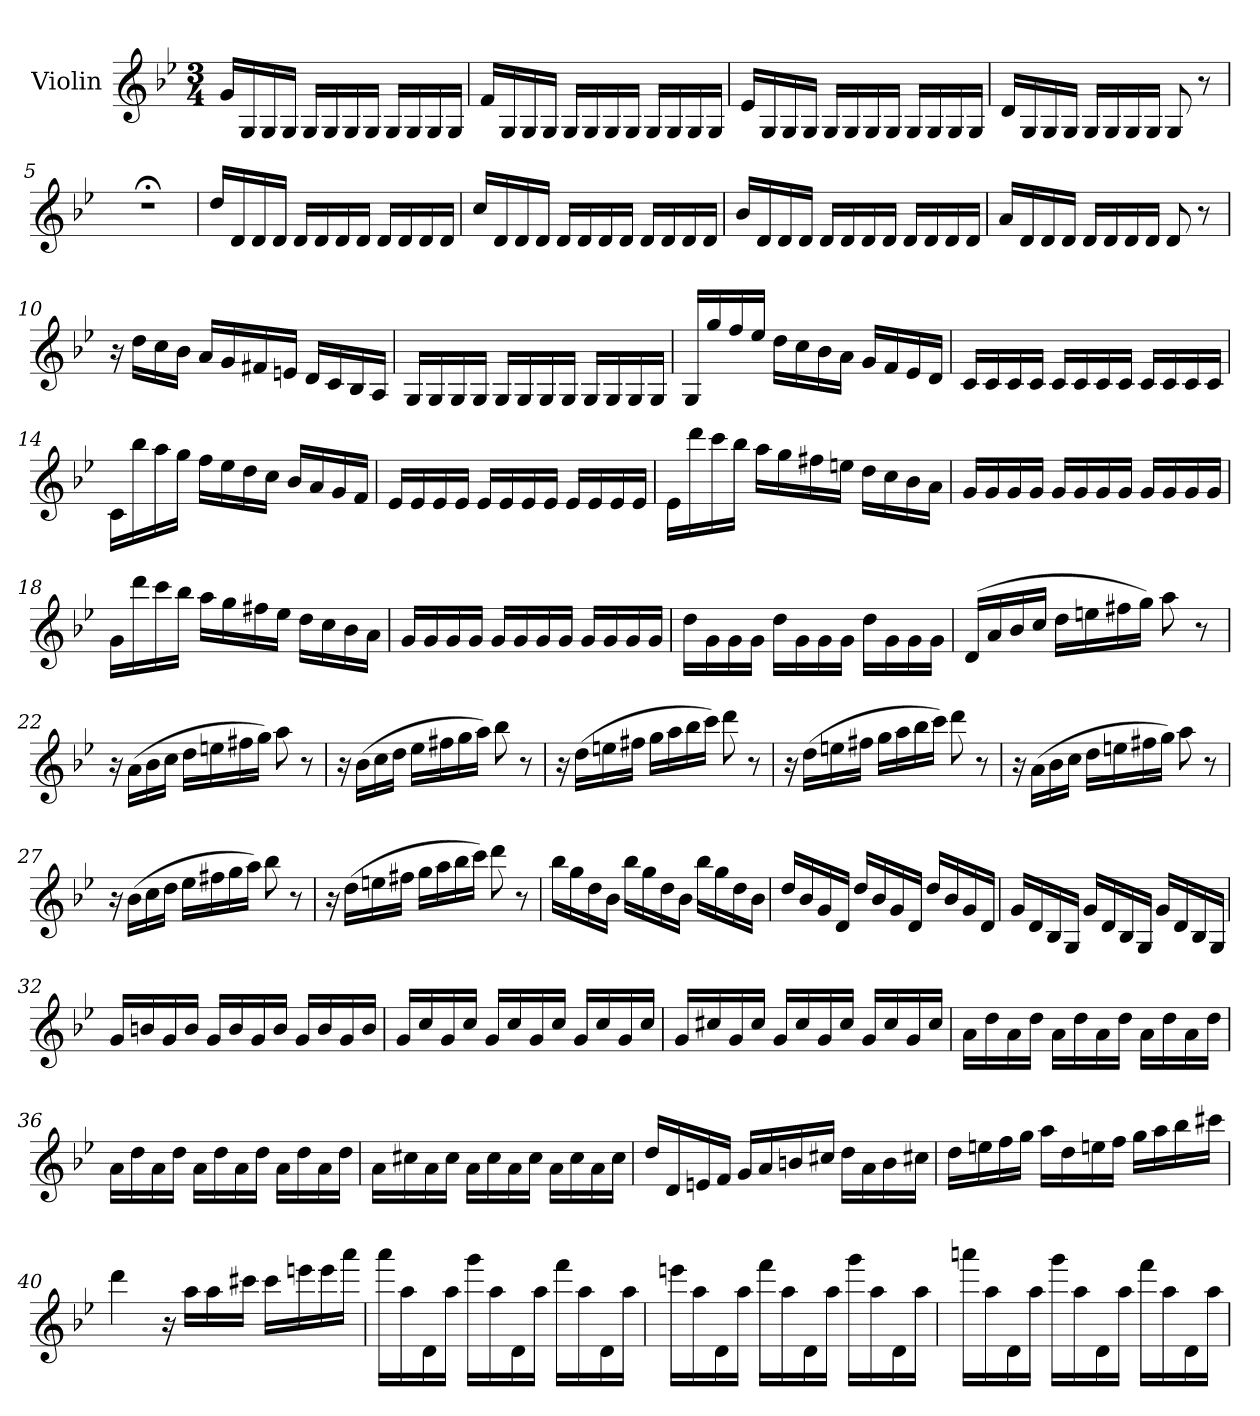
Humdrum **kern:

**kern
*part1
*staff1
*I"Violin
*I'Vln.
*clefG2
*k[b-e-]
*M3/4
=1
16g/LL
16G/
16G/
16G/JJ
16G/LL
16G/
16G/
16G/JJ
16G/LL
16G/
16G/
16G/JJ
=2
16f/LL
16G/
16G/
16G/JJ
16G/LL
16G/
16G/
16G/JJ
16G/LL
16G/
16G/
16G/JJ
!!LO:LB:g=z
=3
16e-/LL
16G/
16G/
16G/JJ
16G/LL
16G/
16G/
16G/JJ
16G/LL
16G/
16G/
16G/JJ
=4
16d/LL
16G/
16G/
16G/JJ
16G/LL
16G/
16G/
16G/JJ
8G/
8r
=5
2.r;<
=6
16dd/LL
16d/
16d/
16d/JJ
16d/LL
16d/
16d/
16d/JJ
16d/LL
16d/
16d/
16d/JJ
!!LO:LB:g=z
=7
16cc/LL
16d/
16d/
16d/JJ
16d/LL
16d/
16d/
16d/JJ
16d/LL
16d/
16d/
16d/JJ
=8
16b-/LL
16d/
16d/
16d/JJ
16d/LL
16d/
16d/
16d/JJ
16d/LL
16d/
16d/
16d/JJ
=9
16a/LL
16d/
16d/
16d/JJ
16d/LL
16d/
16d/
16d/JJ
8d/
8r
!!LO:LB:g=z
=10
16r
16dd\LL
16cc\
16b-\JJ
16a/LL
16g/
16f#X/
16en/JJ
16d/LL
16c/
16B-/
16A/JJ
=11
16G/LL
16G/
16G/
16G/JJ
16G/LL
16G/
16G/
16G/JJ
16G/LL
16G/
16G/
16G/JJ
=12
16G/LL
16gg/
16ff/
16ee-/JJ
16dd\LL
16cc\
16b-\
16a\JJ
16g/LL
16f/
16e-/
16d/JJ
!!LO:LB:g=z
=13
16c/LL
16c/
16c/
16c/JJ
16c/LL
16c/
16c/
16c/JJ
16c/LL
16c/
16c/
16c/JJ
=14
16c\LL
16bb-\
16aa\
16gg\JJ
16ff\LL
16ee-\
16dd\
16cc\JJ
16b-/LL
16a/
16g/
16f/JJ
=15
16e-/LL
16e-/
16e-/
16e-/JJ
16e-/LL
16e-/
16e-/
16e-/JJ
16e-/LL
16e-/
16e-/
16e-/JJ
!!LO:LB:g=z
=16
16e-\LL
16ddd\
16ccc\
16bb-\JJ
16aa\LL
16gg\
16ff#X\
16een\JJ
16dd\LL
16cc\
16b-\
16a\JJ
=17
16g/LL
16g/
16g/
16g/JJ
16g/LL
16g/
16g/
16g/JJ
16g/LL
16g/
16g/
16g/JJ
=18
16g\LL
16ddd\
16ccc\
16bb-\JJ
16aa\LL
16gg\
16ff#X\
16ee-\JJ
16dd\LL
16cc\
16b-\
16a\JJ
!!LO:LB:g=z
=19
16g/LL
16g/
16g/
16g/JJ
16g/LL
16g/
16g/
16g/JJ
16g/LL
16g/
16g/
16g/JJ
=20
16dd\LL
16g\
16g\
16g\JJ
16dd\LL
16g\
16g\
16g\JJ
16dd\LL
16g\
16g\
16g\JJ
=21
(>16d/LL
16a/
16b-/
16cc/JJ
16dd\LL
16een\
16ff#X\
16gg\JJ)
8aa\
8r
!!LO:LB:g=z
=22
16r
(>16a\LL
16b-\
16cc\JJ
16dd\LL
16een\
16ff#X\
16gg\JJ)
8aa\
8r
=23
16r
(>16b-\LL
16cc\
16dd\JJ
16ee-\LL
16ff#X\
16gg\
16aa\JJ)
8bb-\
8r
=24
16r
(>16dd\LL
16een\
16ff#X\JJ
16gg\LL
16aa\
16bb-\
16ccc\JJ)
8ddd\
8r
!!LO:LB:g=z
=25
16r
(>16dd\LL
16een\
16ff#X\JJ
16gg\LL
16aa\
16bb-\
16ccc\JJ)
8ddd\
8r
=26
16r
(>16a\LL
16b-\
16cc\JJ
16dd\LL
16een\
16ff#X\
16gg\JJ)
8aa\
8r
=27
16r
(>16b-\LL
16cc\
16dd\JJ
16ee-\LL
16ff#X\
16gg\
16aa\JJ)
8bb-\
8r
!!LO:LB:g=z
=28
16r
(>16dd\LL
16een\
16ff#X\JJ
16gg\LL
16aa\
16bb-\
16ccc\JJ)
8ddd\
8r
=29
16bb-\LL
16gg\
16dd\
16b-\JJ
16bb-\LL
16gg\
16dd\
16b-\JJ
16bb-\LL
16gg\
16dd\
16b-\JJ
=30
16dd/LL
16b-/
16g/
16d/JJ
16dd/LL
16b-/
16g/
16d/JJ
16dd/LL
16b-/
16g/
16d/JJ
!!LO:PB:g=z
=31
16g/LL
16d/
16B-/
16G/JJ
16g/LL
16d/
16B-/
16G/JJ
16g/LL
16d/
16B-/
16G/JJ
=32
16g/LL
16bn/
16g/
16b/JJ
16g/LL
16b/
16g/
16b/JJ
16g/LL
16b/
16g/
16b/JJ
=33
16g/LL
16cc/
16g/
16cc/JJ
16g/LL
16cc/
16g/
16cc/JJ
16g/LL
16cc/
16g/
16cc/JJ
!!LO:LB:g=z
=34
16g/LL
16cc#X/
16g/
16cc#/JJ
16g/LL
16cc#/
16g/
16cc#/JJ
16g/LL
16cc#/
16g/
16cc#/JJ
=35
16a\LL
16dd\
16a\
16dd\JJ
16a\LL
16dd\
16a\
16dd\JJ
16a\LL
16dd\
16a\
16dd\JJ
=36
16a\LL
16dd\
16a\
16dd\JJ
16a\LL
16dd\
16a\
16dd\JJ
16a\LL
16dd\
16a\
16dd\JJ
!!LO:LB:g=z
=37
16a\LL
16cc#X\
16a\
16cc#\JJ
16a\LL
16cc#\
16a\
16cc#\JJ
16a\LL
16cc#\
16a\
16cc#\JJ
=38
16dd/LL
16d/
16en/
16f/JJ
16g/LL
16a/
16bn/
16cc#X/JJ
16dd\LL
16a\
16b\
16cc#X\JJ
=39
16dd\LL
16een\
16ff\
16gg\JJ
16aa\LL
16dd\
16een\
16ff\JJ
16gg\LL
16aa\
16bb-\
16ccc#X\JJ
!!LO:LB:g=z
=40
4ddd\
16r
16aa\LL
16aa\
16ccc#X\JJ
16ccc#\LL
16eeen\
16eee\
16aaa\JJ
=41
16aaa\LL
16aa\
16d\
16aa\JJ
16ggg\LL
16aa\
16d\
16aa\JJ
16fff\LL
16aa\
16d\
16aa\JJ
=42
16eeen\LL
16aa\
16d\
16aa\JJ
16fff\LL
16aa\
16d\
16aa\JJ
16ggg\LL
16aa\
16d\
16aa\JJ
!!LO:LB:g=z
=43
16aaan\LL
16aa\
16d\
16aa\JJ
16ggg\LL
16aa\
16d\
16aa\JJ
16fff\LL
16aa\
16d\
16aa\JJ
=
*-
